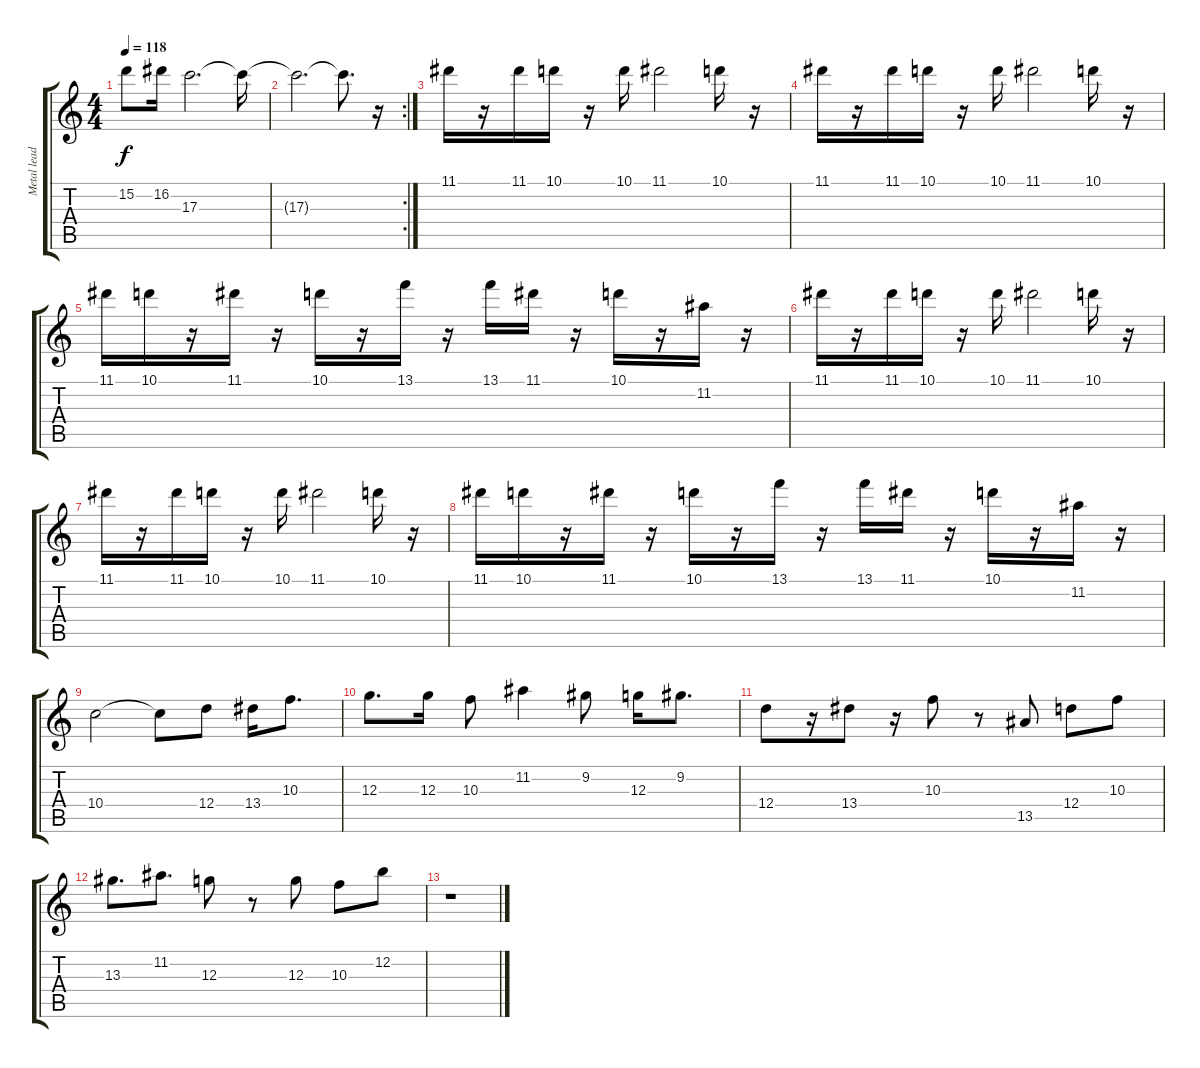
\track ("Metal lead" "Metal lead") {instrument distortionguitar}
\staff {score tabs}
\tuning (E4 B3 G3 D3 A2 E2) {hide}
\ts (4 4)
\tempo 118
\clef g2
\ks c
15.2.8{dy f} 16.2.16 17.3.2{d} 17.3{t}.16 |
\rc 2
17.3{t}.2{d} 17.3{t}.8{d} r.16 |
11.1.16 r.16 11.1.16 10.1.16 r.16 10.1.16 11.1.2 10.1.16 r.16 |
11.1.16 r.16 11.1.16 10.1.16 r.16 10.1.16 11.1.2 10.1.16 r.16 |
11.1.16 10.1.16 r.16 11.1.16 r.16 10.1.16 r.16 13.1.16 r.16 13.1.16 11.1.16 r.16 10.1.16 r.16 11.2.16 r.16 |
11.1.16 r.16 11.1.16 10.1.16 r.16 10.1.16 11.1.2 10.1.16 r.16 |
11.1.16 r.16 11.1.16 10.1.16 r.16 10.1.16 11.1.2 10.1.16 r.16 |
11.1.16 10.1.16 r.16 11.1.16 r.16 10.1.16 r.16 13.1.16 r.16 13.1.16 11.1.16 r.16 10.1.16 r.16 11.2.16 r.16 |
10.4.2 10.4{t}.8 12.4.8 13.4.16 10.3.8{d} |
12.3.8{d} 12.3.16 10.3.8 11.2.4 9.2.8 12.3.16 9.2.8{d} |
12.4.8 r.16 13.4.8 r.16 10.3.8 r.8 13.5.8 12.4.8 10.3.8 |
13.3.8{d} 11.2.8{d} 12.3.8 r.8 12.3.8 10.3.8 12.2.8 |
r.1
